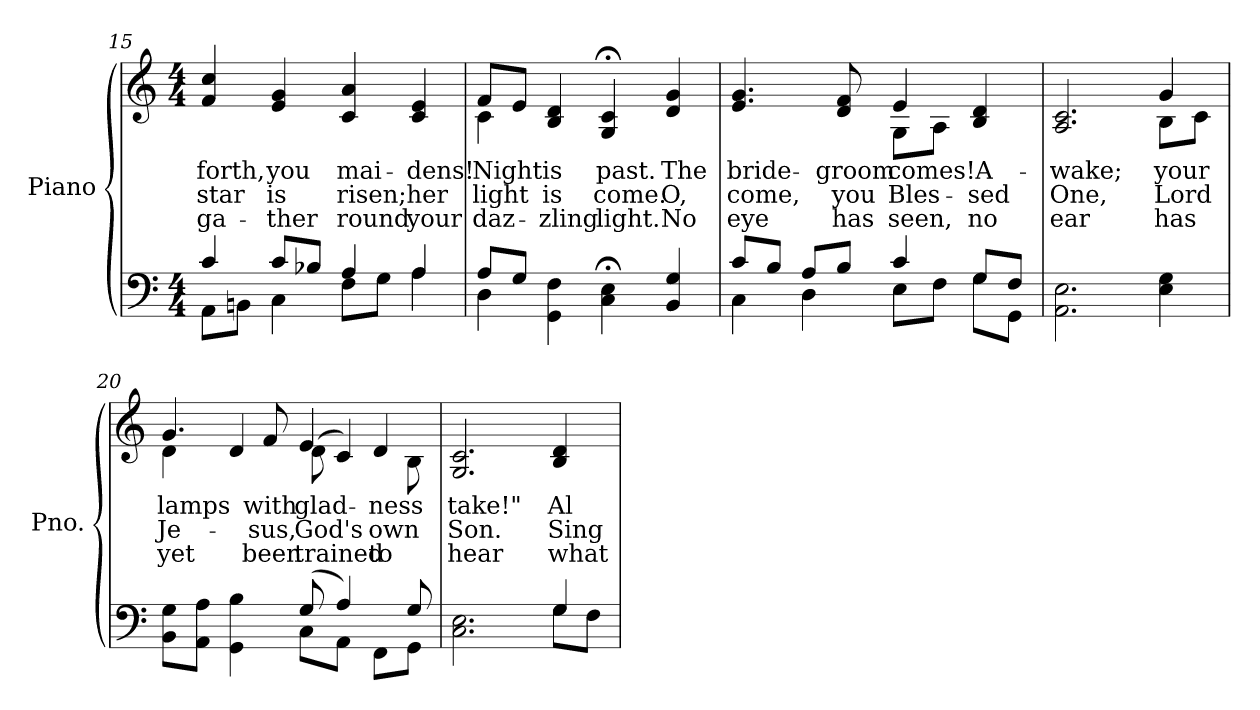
**kern	**kern	**text	**text	**text
*part2	*part1	*part1	*part1	*part1
*staff2	*staff1	*staff1	*staff1	*staff1
*I"Piano	*I"Piano	*	*	*
*I'Pno.	*I'Pno.	*	*	*
*clefF4	*clefG2	*	*	*
*k[]	*k[]	*	*	*
*C:	*C:	*	*	*
*M4/4	*M4/4	*	*	*
=15	=15	=15	=15	=15
*^	*	*	*	*
!	!	!	!LO:LY:b:color=#000000	!LO:LY:b:color=#000000	!LO:LY:b:color=#000000
4ci/	8AAi\L	4fi/ 4cci	forth,	star	ga-
.	8BBni\J	.	.	.	.
!	!	!	!LO:LY:b:color=#000000	!LO:LY:b:color=#000000	!LO:LY:b:color=#000000
8ci/L	4Ci\	4ei/ 4gi	you	is	-ther
8B-Xi/J	.	.	.	.	.
!	!	!	!LO:LY:b:color=#000000	!LO:LY:b:color=#000000	!LO:LY:b:color=#000000
4Ai/	8Fi\L	4ci/ 4ai	mai-	risen;	round
.	8Gi\J	.	.	.	.
!	!	!	!LO:LY:b:color=#000000	!LO:LY:b:color=#000000	!LO:LY:b:color=#000000
4Ai/	4Ai\	4ci/ 4ei	-dens!	her	your
!!LO:LB:g=z
=16	=16	=16	=16	=16	=16
!	!	!	!LO:LY:b:color=#000000	!LO:LY:b:color=#000000	!LO:LY:b:color=#000000
*	*	*^	*	*	*
8Ai/L	4Di\	8fi/L	4ci\	Night	light	daz-
8Gi/J	.	8ei/J	.	.	.	.
!	!	!	!	!LO:LY:b:color=#000000	!LO:LY:b:color=#000000	!LO:LY:b:color=#000000
4GGi\ 4Fi	2ryy	4Bi/ 4di	2ryy	is	is	-zling
!	!	!	!	!LO:LY:b:color=#000000	!LO:LY:b:color=#000000	!LO:LY:b:color=#000000
4Ci\; 4Ei;	.	4Gi/; 4ci;	.	past.	come.	light.
*v	*v	*	*	*	*	*
*	*v	*v	*	*	*
=17-	=17-	=17-	=17-	=17-
!	!	!LO:LY:b:color=#000000	!LO:LY:b:color=#000000	!LO:LY:b:color=#000000
4BBi/ 4Gi	4di/ 4gi	The	O,	No
=18	=18	=18	=18	=18
*^	*	*	*	*
!	!	!	!LO:LY:b:color=#000000	!LO:LY:b:color=#000000	!LO:LY:b:color=#000000
*	*	*^	*	*	*
8ci/L	4Ci\	4.ei/ 4.gi	2ryy	bride-	come,	eye
8Bi/J	.	.	.	.	.	.
8Ai/L	4Di\	.	.	.	.	.
!	!	!	!	!LO:LY:b:color=#000000	!LO:LY:b:color=#000000	!LO:LY:b:color=#000000
8Bi/J	.	8di/ 8fi	.	-groom	you	has
!	!	!	!	!LO:LY:b:color=#000000	!LO:LY:b:color=#000000	!LO:LY:b:color=#000000
4ci/	8Ei\L	4ei/	8Gi\L	comes!	Bles-	seen,
.	8Fi\J	.	8Ai\J	.	.	.
!	!	!	!	!LO:LY:b:color=#000000	!LO:LY:b:color=#000000	!LO:LY:b:color=#000000
8Gi/L	8Gi\L	4Bi/ 4di	4ryy	A-	-sed	no
8Fi/J	8GGi\J	.	.	.	.	.
*v	*v	*	*	*	*	*
=19	=19	=19	=19	=19	=19
*^	*	*	*	*	*
!	!	!	!	!LO:LY:b:color=#000000	!LO:LY:b:color=#000000	!LO:LY:b:color=#000000
*v	*v	*	*	*	*	*
2.AAi\ 2.Ei	2.Ai/ 2.ci	2.ryy	-wake;	One,	ear
!	!	!	!LO:LY:b:color=#000000	!LO:LY:b:color=#000000	!LO:LY:b:color=#000000
4Ei\ 4Gi	4gi/	8Bi\L	your	Lord	has
.	.	8ci\J	.	.	.
!!LO:LB:g=z	!!
=20	=20	=20	=20	=20	=20
*^	*	*	*	*	*
!	!	!	!	!LO:LY:b:color=#000000	!LO:LY:b:color=#000000	!LO:LY:b:color=#000000
8BBi\ 8Gi\L	2ryy	4.gi/	4di\	lamps	Je-	yet
8AAi\ 8Ai\J	.	.	.	.	.	.
4GGi\ 4Bi	.	.	4di/	.	.	.
!	!	!	!	!LO:LY:b:color=#000000	!LO:LY:b:color=#000000	!LO:LY:b:color=#000000
.	.	8fi/	.	with	-sus,	been
!	!	!	!	!LO:LY:b:color=#000000	!LO:LY:b:color=#000000	!LO:LY:b:color=#000000
(8Gi/	8Ci\L	4ei/	(8di\	glad-	God's	trained
4Ai/)	8AAi\J	.	4ci/)	.	.	.
!	!	!	!	!LO:LY:b:color=#000000	!LO:LY:b:color=#000000	!LO:LY:b:color=#000000
.	8FFi\L	4di/	.	-ness	own	to
8Gi/	8GGi\J	.	8Bi\	.	.	.
*	*	*v	*v	*	*	*
=21	=21	=21	=21	=21	=21
*	*	*^	*	*	*
!	!	!	!	!LO:LY:b:color=#000000	!LO:LY:b:color=#000000	!LO:LY:b:color=#000000
*	*	*v	*v	*	*	*
2.Ci\ 2.Ei	2.ryy	2.Gi/ 2.ci	take!"	Son.	hear
!	!	!	!LO:LY:b:color=#000000	!LO:LY:b:color=#000000	!LO:LY:b:color=#000000
4Gi/	8Gi\L	4Bi/ 4di	Al-	Sing	what
.	8Fi\J	.	.	.	.
*v	*v	*	*	*	*
=	=	=	=	=
*-	*-	*-	*-	*-
